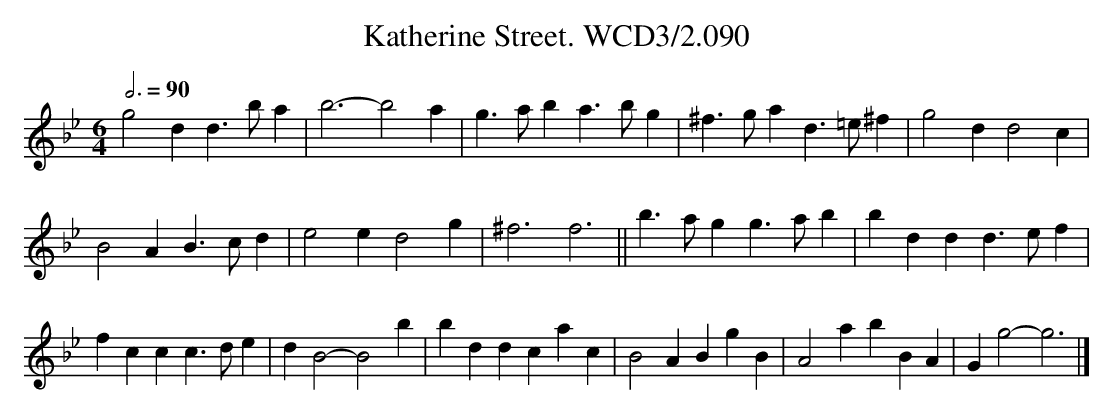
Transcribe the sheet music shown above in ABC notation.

X:1
T:Katherine Street. WCD3/2.090
M:6/4
L:1/4
Q:3/4=90
K:Gm
g2d d3/b/a|b3- b2a|g3/a/b a3/b/g|\
^f3/g/a d3/=e/^f|g2d d2c|
B2A B3/c/d|e2e d2g|^f3 f3||b3/a/g g3/a/b|bdd d3/e/f|
fcc c3/d/e|dB2- B2b|bdd cac|\
B2A BgB|A2a bBA|Gg2- g3|]
